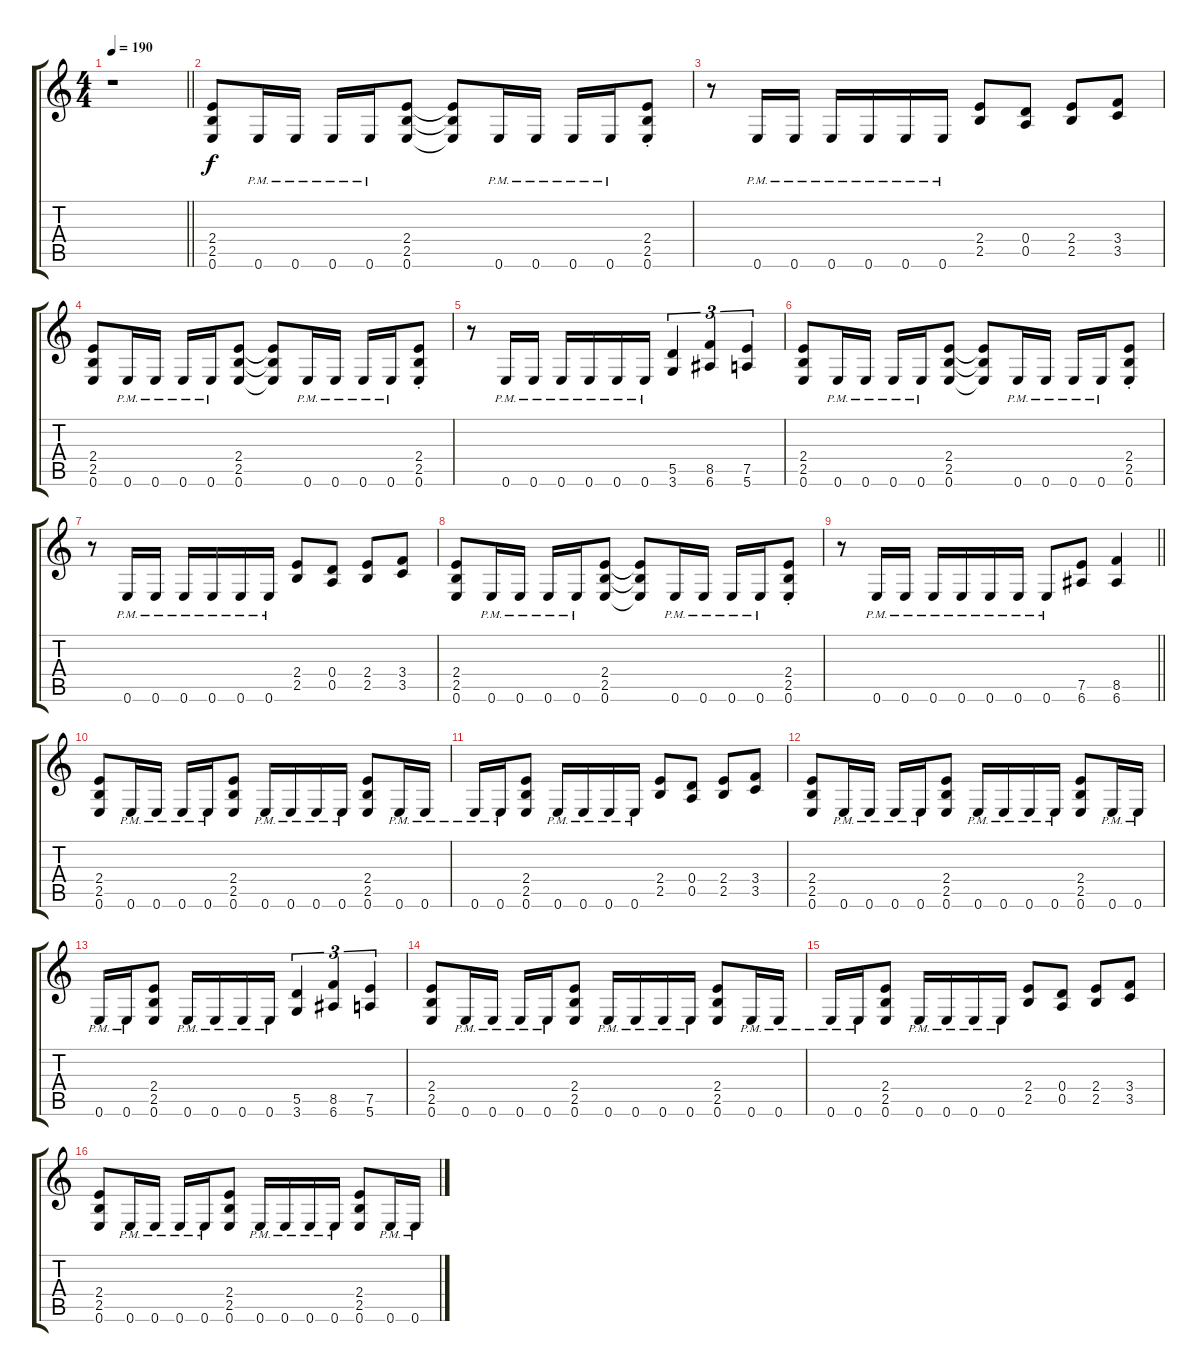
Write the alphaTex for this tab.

\track "" {instrument distortionguitar}
\staff {score tabs}
\tuning (E4 B3 G3 D3 A2 E2) {hide}
\ts (4 4)
\tempo 190
\clef g2
\barLineRight lightlight
\ks c
r.1{dy f instrument distortionguitar} |
(2.4 2.5 0.6).8 0.6{pm}.16 0.6{pm}.16 0.6{pm}.16 0.6{pm}.16 (2.4 2.5 0.6).8 (2.4{t} 2.5{t} 0.6{t}).8 0.6{pm}.16 0.6{pm}.16 0.6{pm}.16 0.6{pm}.16 (2.4{st} 2.5{st} 0.6{st}).8 |
r.8 0.6{pm}.16 0.6{pm}.16 0.6{pm}.16 0.6{pm}.16 0.6{pm}.16 0.6{pm}.16 (2.4 2.5).8 (0.4 0.5).8 (2.4 2.5).8 (3.4 3.5).8 |
(2.4 2.5 0.6).8 0.6{pm}.16 0.6{pm}.16 0.6{pm}.16 0.6{pm}.16 (2.4 2.5 0.6).8 (2.4{t} 2.5{t} 0.6{t}).8 0.6{pm}.16 0.6{pm}.16 0.6{pm}.16 0.6{pm}.16 (2.4{st} 2.5{st} 0.6{st}).8 |
r.8 0.6{pm}.16 0.6{pm}.16 0.6{pm}.16 0.6{pm}.16 0.6{pm}.16 0.6{pm}.16 (5.5 3.6).4{tu (3 2)} (8.5 6.6).4{tu (3 2)} (7.5 5.6).4{tu (3 2)} |
(2.4 2.5 0.6).8 0.6{pm}.16 0.6{pm}.16 0.6{pm}.16 0.6{pm}.16 (2.4 2.5 0.6).8 (2.4{t} 2.5{t} 0.6{t}).8 0.6{pm}.16 0.6{pm}.16 0.6{pm}.16 0.6{pm}.16 (2.4{st} 2.5{st} 0.6{st}).8 |
r.8 0.6{pm}.16 0.6{pm}.16 0.6{pm}.16 0.6{pm}.16 0.6{pm}.16 0.6{pm}.16 (2.4 2.5).8 (0.4 0.5).8 (2.4 2.5).8 (3.4 3.5).8 |
(2.4 2.5 0.6).8 0.6{pm}.16 0.6{pm}.16 0.6{pm}.16 0.6{pm}.16 (2.4 2.5 0.6).8 (2.4{t} 2.5{t} 0.6{t}).8 0.6{pm}.16 0.6{pm}.16 0.6{pm}.16 0.6{pm}.16 (2.4{st} 2.5{st} 0.6{st}).8 |
\barLineRight lightlight
r.8 0.6{pm}.16 0.6{pm}.16 0.6{pm}.16 0.6{pm}.16 0.6{pm}.16 0.6{pm}.16 0.6{pm}.8 (7.5 6.6).8 (8.5 6.6).4 |
(2.4 2.5 0.6).8 0.6{pm}.16 0.6{pm}.16 0.6{pm}.16 0.6{pm}.16 (2.4 2.5 0.6).8 0.6{pm}.16 0.6{pm}.16 0.6{pm}.16 0.6{pm}.16 (2.4 2.5 0.6).8 0.6{pm}.16 0.6{pm}.16 |
0.6{pm}.16 0.6{pm}.16 (2.4 2.5 0.6).8 0.6{pm}.16 0.6{pm}.16 0.6{pm}.16 0.6{pm}.16 (2.4 2.5).8 (0.4 0.5).8 (2.4 2.5).8 (3.4 3.5).8 |
(2.4 2.5 0.6).8 0.6{pm}.16 0.6{pm}.16 0.6{pm}.16 0.6{pm}.16 (2.4 2.5 0.6).8 0.6{pm}.16 0.6{pm}.16 0.6{pm}.16 0.6{pm}.16 (2.4 2.5 0.6).8 0.6{pm}.16 0.6{pm}.16 |
0.6{pm}.16 0.6{pm}.16 (2.4 2.5 0.6).8 0.6{pm}.16 0.6{pm}.16 0.6{pm}.16 0.6{pm}.16 (5.5 3.6).4{tu (3 2)} (8.5 6.6).4{tu (3 2)} (7.5 5.6).4{tu (3 2)} |
(2.4 2.5 0.6).8 0.6{pm}.16 0.6{pm}.16 0.6{pm}.16 0.6{pm}.16 (2.4 2.5 0.6).8 0.6{pm}.16 0.6{pm}.16 0.6{pm}.16 0.6{pm}.16 (2.4 2.5 0.6).8 0.6{pm}.16 0.6{pm}.16 |
0.6{pm}.16 0.6{pm}.16 (2.4 2.5 0.6).8 0.6{pm}.16 0.6{pm}.16 0.6{pm}.16 0.6{pm}.16 (2.4 2.5).8 (0.4 0.5).8 (2.4 2.5).8 (3.4 3.5).8 |
(2.4 2.5 0.6).8 0.6{pm}.16 0.6{pm}.16 0.6{pm}.16 0.6{pm}.16 (2.4 2.5 0.6).8 0.6{pm}.16 0.6{pm}.16 0.6{pm}.16 0.6{pm}.16 (2.4 2.5 0.6).8 0.6{pm}.16 0.6{pm}.16
